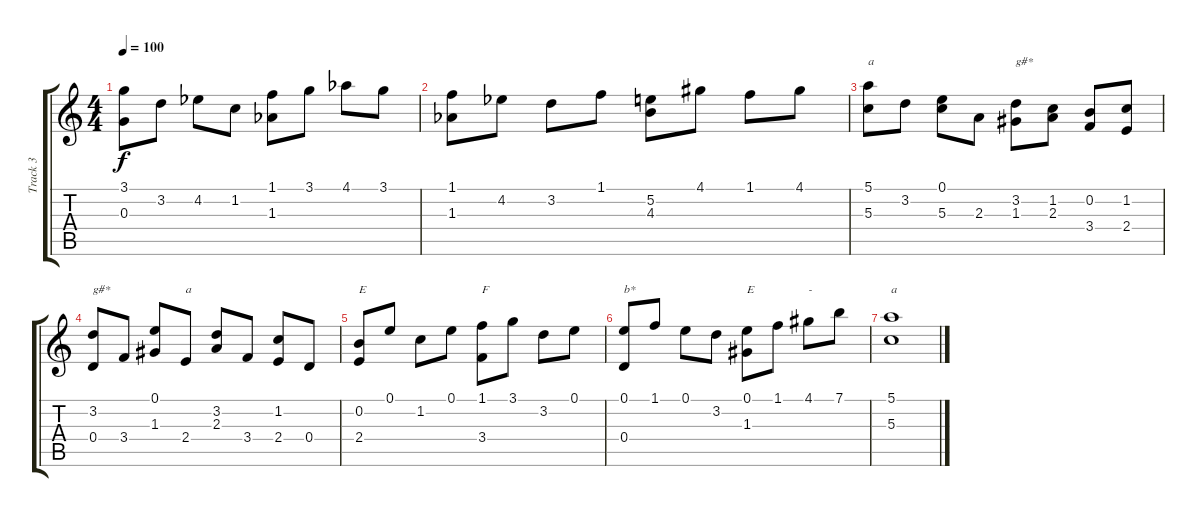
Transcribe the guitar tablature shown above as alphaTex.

\track ("Track 3" "Track 3") {instrument acousticguitarnylon}
\staff {score tabs}
\tuning (E4 B3 G3 D3 A2 E2) {hide}
\ts (4 4)
\tempo 100
\clef g2
\ks aminor
(3.1 0.3).8{dy f} 3.2.8 4.2{acc b}.8 1.2.8 (1.1 1.3{acc b}).8 3.1.8 4.1{acc b}.8 3.1.8 |
(1.1 1.3{acc b}).8 4.2{acc b}.8 3.2.8 1.1.8 (5.2 4.3).8 4.1.8 1.1.8 4.1.8 |
(5.1 5.3).8{txt "a"} 3.2.8 (0.1 5.3).8 2.3.8 (3.2 1.3).8{txt "g#*"} (1.2 2.3).8 (0.2 3.4).8 (1.2 2.4).8 |
(3.2 0.4).8{txt "g#*"} 3.4.8 (0.1 1.3).8 2.4.8{txt "a"} (3.2 2.3).8 3.4.8 (1.2 2.4).8 0.4.8 |
(0.2 2.4).8{txt "E"} 0.1.8 1.2.8 0.1.8 (1.1 3.4).8{txt "F"} 3.1.8 3.2.8 0.1.8 |
(0.1 0.4).8{txt "b*"} 1.1.8 0.1.8 3.2.8 (0.1 1.3).8{txt "E"} 1.1.8 4.1.8{txt "-"} 7.1.8 |
(5.1 5.3).1{txt "a"}
